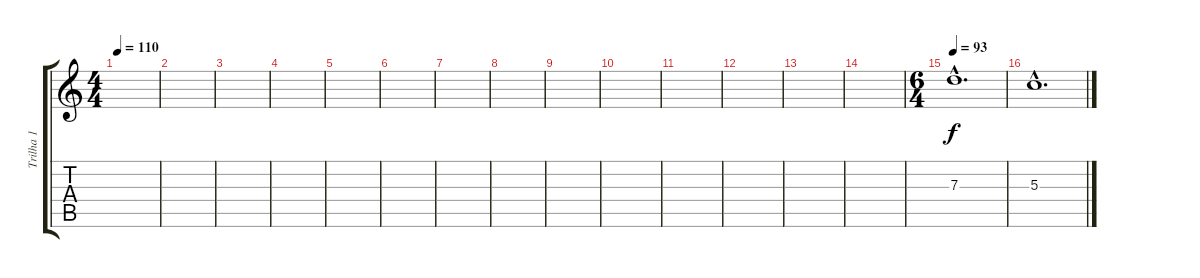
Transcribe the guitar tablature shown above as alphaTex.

\track ("Trilha 1" "Trilha 1") {instrument acousticguitarnylon}
\staff {score tabs}
\tuning (E4 B3 G3 D3 A2 E2) {hide}
\ts (4 4)
\tempo 110
\clef g2
\ks c
|
|
|
|
|
|
|
|
|
|
|
|
|
|
\ts (6 4)
\tempo 93
7.3{hac}.1{d} |
5.3{hac}.1{d}
